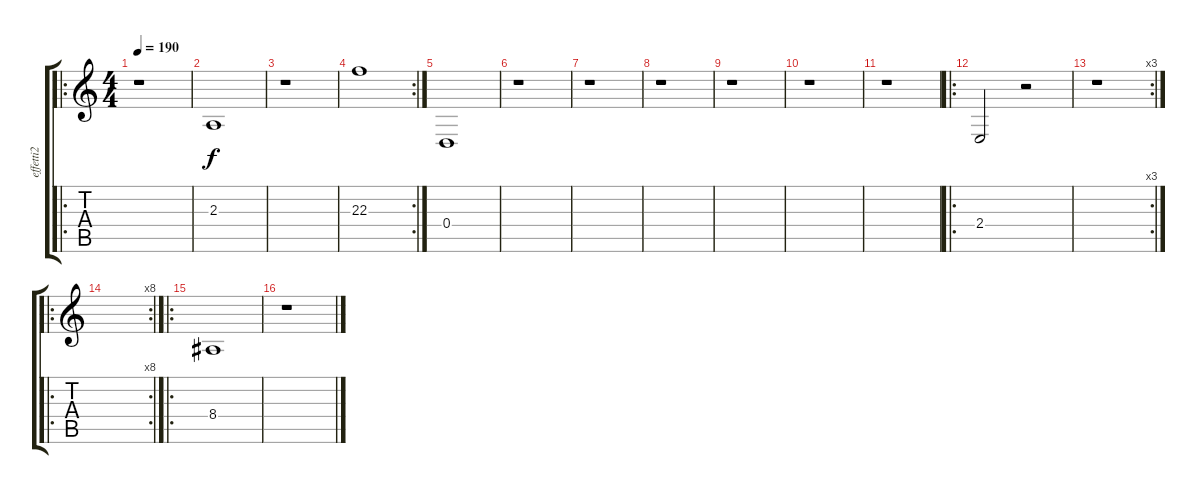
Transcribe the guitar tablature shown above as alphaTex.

\track ("effetti2" "effetti2") {instrument seashore}
\staff {score tabs}
\tuning (E4 B3 G3 D3 A2 E2) {hide}
\ro
\ts (4 4)
\tempo 190
\clef g2
\ks c
r.1{dy f instrument seashore} |
2.3.1 |
r.1 |
\rc 2
22.3.1 |
0.4.1 |
r.1 |
r.1 |
r.1 |
r.1 |
r.1 |
r.1 |
\ro
2.4.2 r.2 |
\rc 3
r.1 |
\ro
\rc 8
|
\ro
8.4.1 |
r.1
